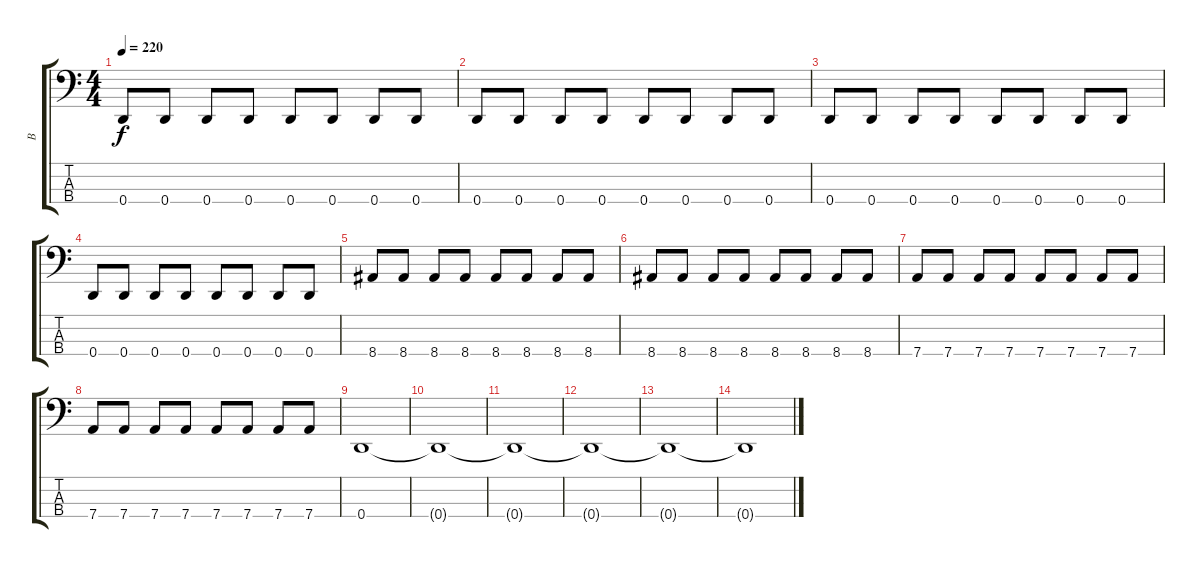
\track ("B" "B") {instrument electricbassfinger}
\staff {score tabs}
\tuning (G2 D2 A1 D1) {hide}
\ts (4 4)
\tempo 220
\clef f4
\ks c
0.4.8{dy f} 0.4.8 0.4.8 0.4.8 0.4.8 0.4.8 0.4.8 0.4.8 |
0.4.8 0.4.8 0.4.8 0.4.8 0.4.8 0.4.8 0.4.8 0.4.8 |
0.4.8 0.4.8 0.4.8 0.4.8 0.4.8 0.4.8 0.4.8 0.4.8 |
0.4.8 0.4.8 0.4.8 0.4.8 0.4.8 0.4.8 0.4.8 0.4.8 |
8.4.8 8.4.8 8.4.8 8.4.8 8.4.8 8.4.8 8.4.8 8.4.8 |
8.4.8 8.4.8 8.4.8 8.4.8 8.4.8 8.4.8 8.4.8 8.4.8 |
7.4.8 7.4.8 7.4.8 7.4.8 7.4.8 7.4.8 7.4.8 7.4.8 |
7.4.8 7.4.8 7.4.8 7.4.8 7.4.8 7.4.8 7.4.8 7.4.8 |
0.4.1 |
0.4{t}.1 |
0.4{t}.1 |
0.4{t}.1 |
0.4{t}.1 |
0.4{t}.1
